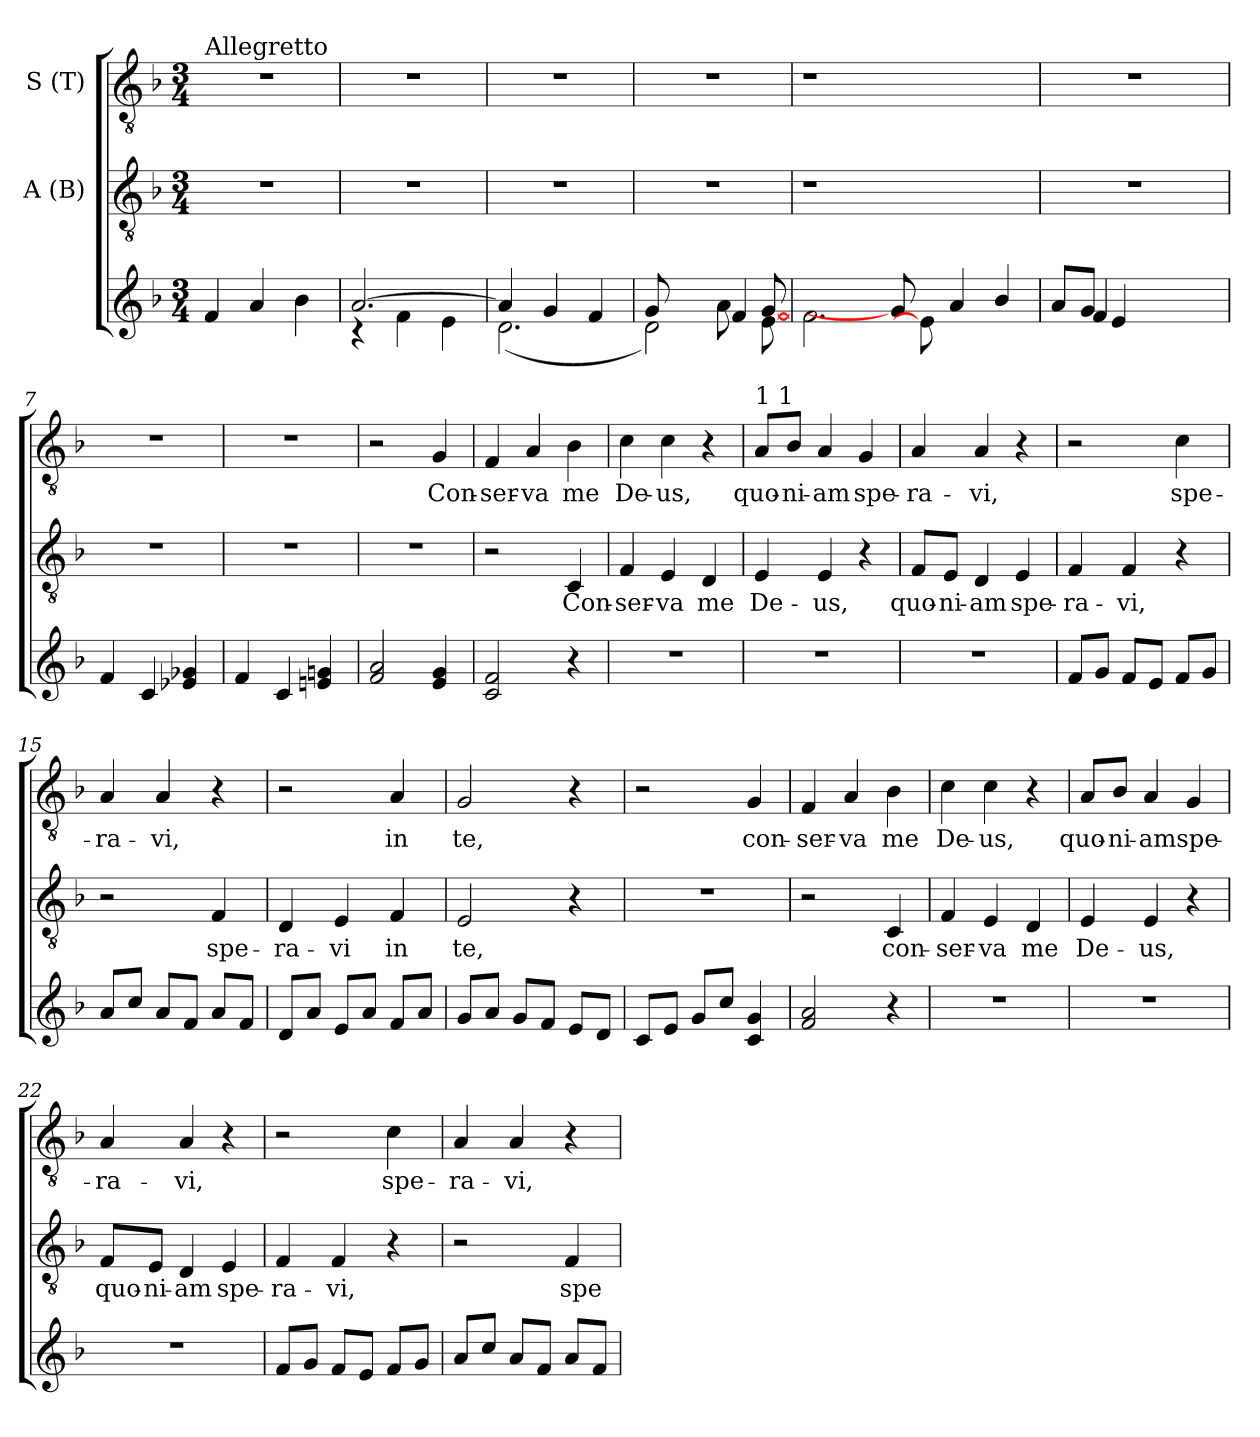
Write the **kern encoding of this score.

**kern	**kern	**text	**kern	**text
*part3	*part2	*part2	*part1	*part1
*staff3	*staff2	*staff2	*staff1	*staff1
*	*I"A (B)	*	*I"S (T)	*
*clefG2	*clefGv2	*	*clefGv2	*
*k[b-]	*k[b-]	*	*k[b-]	*
*F:	*F:	*	*F:	*
*M3/4	*M3/4	*	*M3/4	*
=1	=1	=1	=1	=1
!	!	!	!LO:TX:a:t=Allegretto	!
!	!	!	!LO:N:vis=1	!
4f/	2.r	.	2.r	.
4a/	.	.	.	.
4b-\	.	.	.	.
=2	=2	=2	=2	=2
*^	*	*	*	*
!	!	!LO:N:vis=1	!	!LO:N:vis=1	!
[>2.a/	4rc	2.r	.	2.r	.
.	4f\	.	.	.	.
.	4e\	.	.	.	.
=3	=3	=3	=3	=3	=3
!	!	!LO:N:vis=1	!	!LO:N:vis=1	!
4a/]	(<2.d\	2.r	.	2.r	.
4g/	.	.	.	.	.
4f/	.	.	.	.	.
=4	=4	=4	=4	=4	=4
*	*^	*	*	*	*
!	!	!	!LO:N:vis=1	!	!LO:N:vis=1	!
2d\)	8g/	2ryy	2.r	.	2.r	.
.	4.ryy	.	.	.	.	.
4f/	8a\	8ryy	.	.	.	.
.	[8g/	[8e\	.	.	.	.
=5	=5	=5	=5	=5	=5	=5
!	!	!	!LO:N:vis=1	!	!LO:N:vis=1	!
*v	*v	*v	*	*	*	*
2.f\	2.r	.	2.r	.
8g/]	2.ryy	.	2.ryy	.
8e\]	.	.	.	.
4a/	.	.	.	.
4b-/	.	.	.	.
=6	=6	=6	=6	=6
*^	*	*	*	*
!	!	!LO:N:vis=1	!	!LO:N:vis=1	!
8a/L	8ryy	2.r	.	2.r	.
8g/J	4f/	.	.	.	.
4e/	.	.	.	.	.
.	4ryy	.	.	.	.
4ryy	.	.	.	.	.
.	8ryy	.	.	.	.
=7	=7	=7	=7	=7	=7
!	!	!LO:N:vis=1	!	!LO:N:vis=1	!
*v	*v	*	*	*	*
4f/	2.r	.	2.r	.
4c/	.	.	.	.
4e-X/ 4g-X/	.	.	.	.
=8	=8	=8	=8	=8
!	!LO:N:vis=1	!	!LO:N:vis=1	!
4f/	2.r	.	2.r	.
4c/	.	.	.	.
4en/ 4gn/	.	.	.	.
=9	=9	=9	=9	=9
!	!LO:N:vis=1	!	!	!
2f/ 2a/	2.r	.	2r	.
!	!	!	!	!LO:LY:b
4e/ 4g/	.	.	4G/	Con-
=10	=10	=10	=10	=10
!	!	!	!	!LO:LY:b
2c/ 2f/	2r	.	4F/	-ser-
!	!	!	!	!LO:LY:b
.	.	.	4A/	-va
!	!	!LO:LY:b	!	!LO:LY:b
4r	4C/	Con-	4B-\	me
=11	=11	=11	=11	=11
!LO:N:vis=1	!	!LO:LY:b	!	!LO:LY:b
2.r	4F/	-ser-	4c\	De-
!	!	!LO:LY:b	!	!LO:LY:b
.	4E/	-va	4c\	-us,
!	!	!LO:LY:b	!	!
.	4D/	me	4r	.
!!LO:LB:g=z
=12	=12	=12	=12	=12
!	!	!	!LO:TX:a:t=1 1	!
!LO:N:vis=1	!	!LO:LY:b	!	!LO:LY:b
2.r	4E/	De-	8A/L	quo-
!	!	!	!	!LO:LY:b
.	.	.	8B-/J	-ni-
!	!	!LO:LY:b	!	!LO:LY:b
.	4E/	-us,	4A/	-am
!	!	!	!	!LO:LY:b
.	4r	.	4G/	spe-
=13	=13	=13	=13	=13
!LO:N:vis=1	!	!LO:LY:b	!	!LO:LY:b
2.r	8F/L	quo-	4A/	-ra-
!	!	!LO:LY:b	!	!
.	8E/J	-ni-	.	.
!	!	!LO:LY:b	!	!LO:LY:b
.	4D/	-am	4A/	-vi,
!	!	!LO:LY:b	!	!
.	4E/	spe-	4r	.
=14	=14	=14	=14	=14
!	!	!LO:LY:b	!	!
8f/L	4F/	-ra-	2r	.
8g/J	.	.	.	.
!	!	!LO:LY:b	!	!
8f/L	4F/	-vi,	.	.
8e/J	.	.	.	.
!	!	!	!	!LO:LY:b
8f/L	4r	.	4c\	spe-
8g/J	.	.	.	.
=15	=15	=15	=15	=15
!	!	!	!	!LO:LY:b
8a/L	2r	.	4A/	-ra-
8cc/J	.	.	.	.
!	!	!	!	!LO:LY:b
8a/L	.	.	4A/	-vi,
8f/J	.	.	.	.
!	!	!LO:LY:b	!	!
8a/L	4F/	spe-	4r	.
8f/J	.	.	.	.
=16	=16	=16	=16	=16
!	!	!LO:LY:b	!	!
8d/L	4D/	-ra-	2r	.
8a/J	.	.	.	.
!	!	!LO:LY:b	!	!
8e/L	4E/	-vi	.	.
8a/J	.	.	.	.
!	!	!LO:LY:b	!	!LO:LY:b
8f/L	4F/	in	4A/	in
8a/J	.	.	.	.
=17	=17	=17	=17	=17
!	!	!LO:LY:b	!	!LO:LY:b
8g/L	2E/	te,	2G/	te,
8a/J	.	.	.	.
8g/L	.	.	.	.
8f/J	.	.	.	.
8e/L	4r	.	4r	.
8d/J	.	.	.	.
=18	=18	=18	=18	=18
!	!LO:N:vis=1	!	!	!
8c/L	2.r	.	2r	.
8e/J	.	.	.	.
8g/L	.	.	.	.
8cc/J	.	.	.	.
!	!	!	!	!LO:LY:b
4c/ 4g/	.	.	4G/	con-
=19	=19	=19	=19	=19
!	!	!	!	!LO:LY:b
2f/ 2a/	2r	.	4F/	-ser-
!	!	!	!	!LO:LY:b
.	.	.	4A/	-va
!	!	!LO:LY:b	!	!LO:LY:b
4r	4C/	con-	4B-\	me
=20	=20	=20	=20	=20
!LO:N:vis=1	!	!LO:LY:b	!	!LO:LY:b
2.r	4F/	-ser-	4c\	De-
!	!	!LO:LY:b	!	!LO:LY:b
.	4E/	-va	4c\	-us,
!	!	!LO:LY:b	!	!
.	4D/	me	4r	.
!!LO:LB:g=z
=21	=21	=21	=21	=21
!LO:N:vis=1	!	!LO:LY:b	!	!LO:LY:b
2.r	4E/	De-	8A/L	quo-
!	!	!	!	!LO:LY:b
.	.	.	8B-/J	-ni-
!	!	!LO:LY:b	!	!LO:LY:b
.	4E/	-us,	4A/	-amspe-
.	4r	.	4G/	.
=22	=22	=22	=22	=22
!LO:N:vis=1	!	!LO:LY:b	!	!LO:LY:b
2.r	8F/L	quo-	4A/	-ra-
!	!	!LO:LY:b	!	!
.	8E/J	-ni-	.	.
!	!	!LO:LY:b	!	!LO:LY:b
.	4D/	-am	4A/	-vi,
!	!	!LO:LY:b	!	!
.	4E/	spe-	4r	.
=23	=23	=23	=23	=23
!	!	!LO:LY:b	!	!
8f/L	4F/	-ra-	2r	.
8g/J	.	.	.	.
!	!	!LO:LY:b	!	!
8f/L	4F/	-vi,	.	.
8e/J	.	.	.	.
!	!	!	!	!LO:LY:b
8f/L	4r	.	4c\	spe-
8g/J	.	.	.	.
=24	=24	=24	=24	=24
!	!	!	!	!LO:LY:b
8a/L	2r	.	4A/	-ra-
8cc/J	.	.	.	.
!	!	!	!	!LO:LY:b
8a/L	.	.	4A/	-vi,
8f/J	.	.	.	.
!	!	!LO:LY:b	!	!
8a/L	4F/	spe-	4r	.
8f/J	.	.	.	.
=	=	=	=	=
*-	*-	*-	*-	*-
